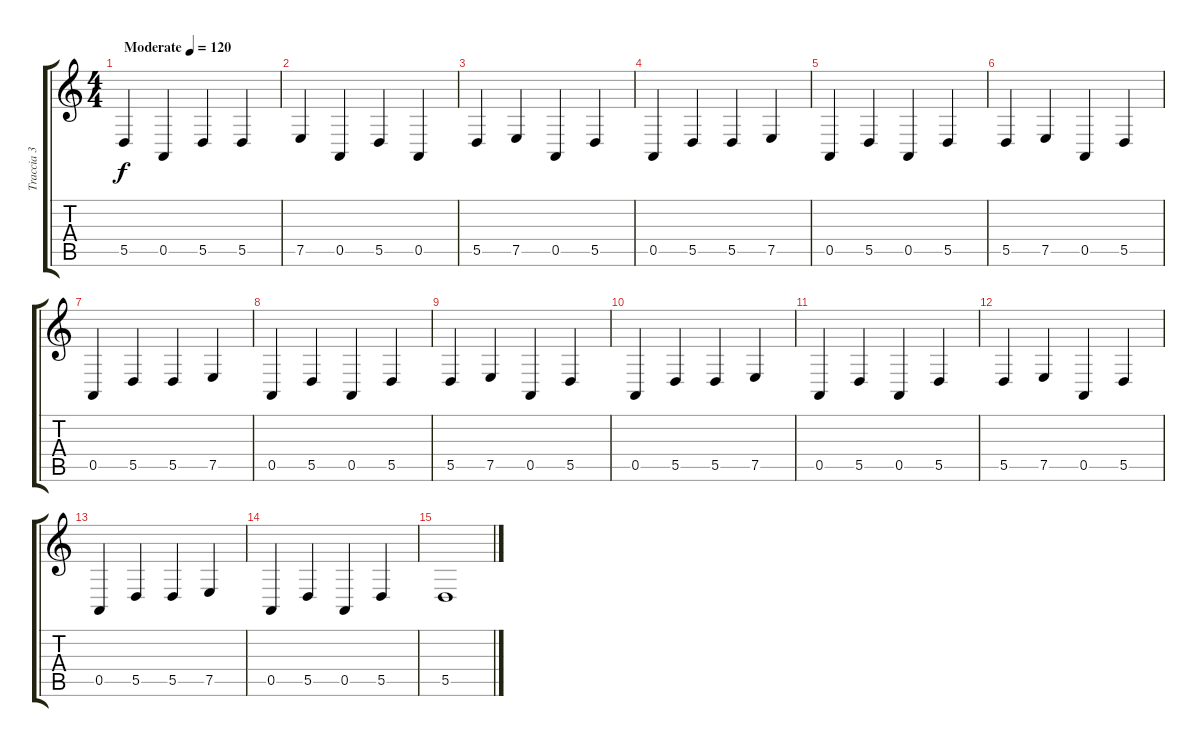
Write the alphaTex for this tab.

\track ("Traccia 3" "Traccia 3") {instrument acousticgrandpiano}
\staff {score tabs}
\tuning (E4 B3 G3 D3 A2 E2) {hide}
\ts (4 4)
\tempo (120 "Moderate")
\clef g2
\ks c
5.5.4{dy f instrument acousticgrandpiano} 0.5.4 5.5.4 5.5.4 |
7.5.4 0.5.4 5.5.4 0.5.4 |
5.5.4 7.5.4 0.5.4 5.5.4 |
0.5.4 5.5.4 5.5.4 7.5.4 |
0.5.4 5.5.4 0.5.4 5.5.4 |
5.5.4 7.5.4 0.5.4 5.5.4 |
0.5.4 5.5.4 5.5.4 7.5.4 |
0.5.4 5.5.4 0.5.4 5.5.4 |
5.5.4 7.5.4 0.5.4 5.5.4 |
0.5.4 5.5.4 5.5.4 7.5.4 |
0.5.4 5.5.4 0.5.4 5.5.4 |
5.5.4 7.5.4 0.5.4 5.5.4 |
0.5.4 5.5.4 5.5.4 7.5.4 |
0.5.4 5.5.4 0.5.4 5.5.4 |
5.5.1
